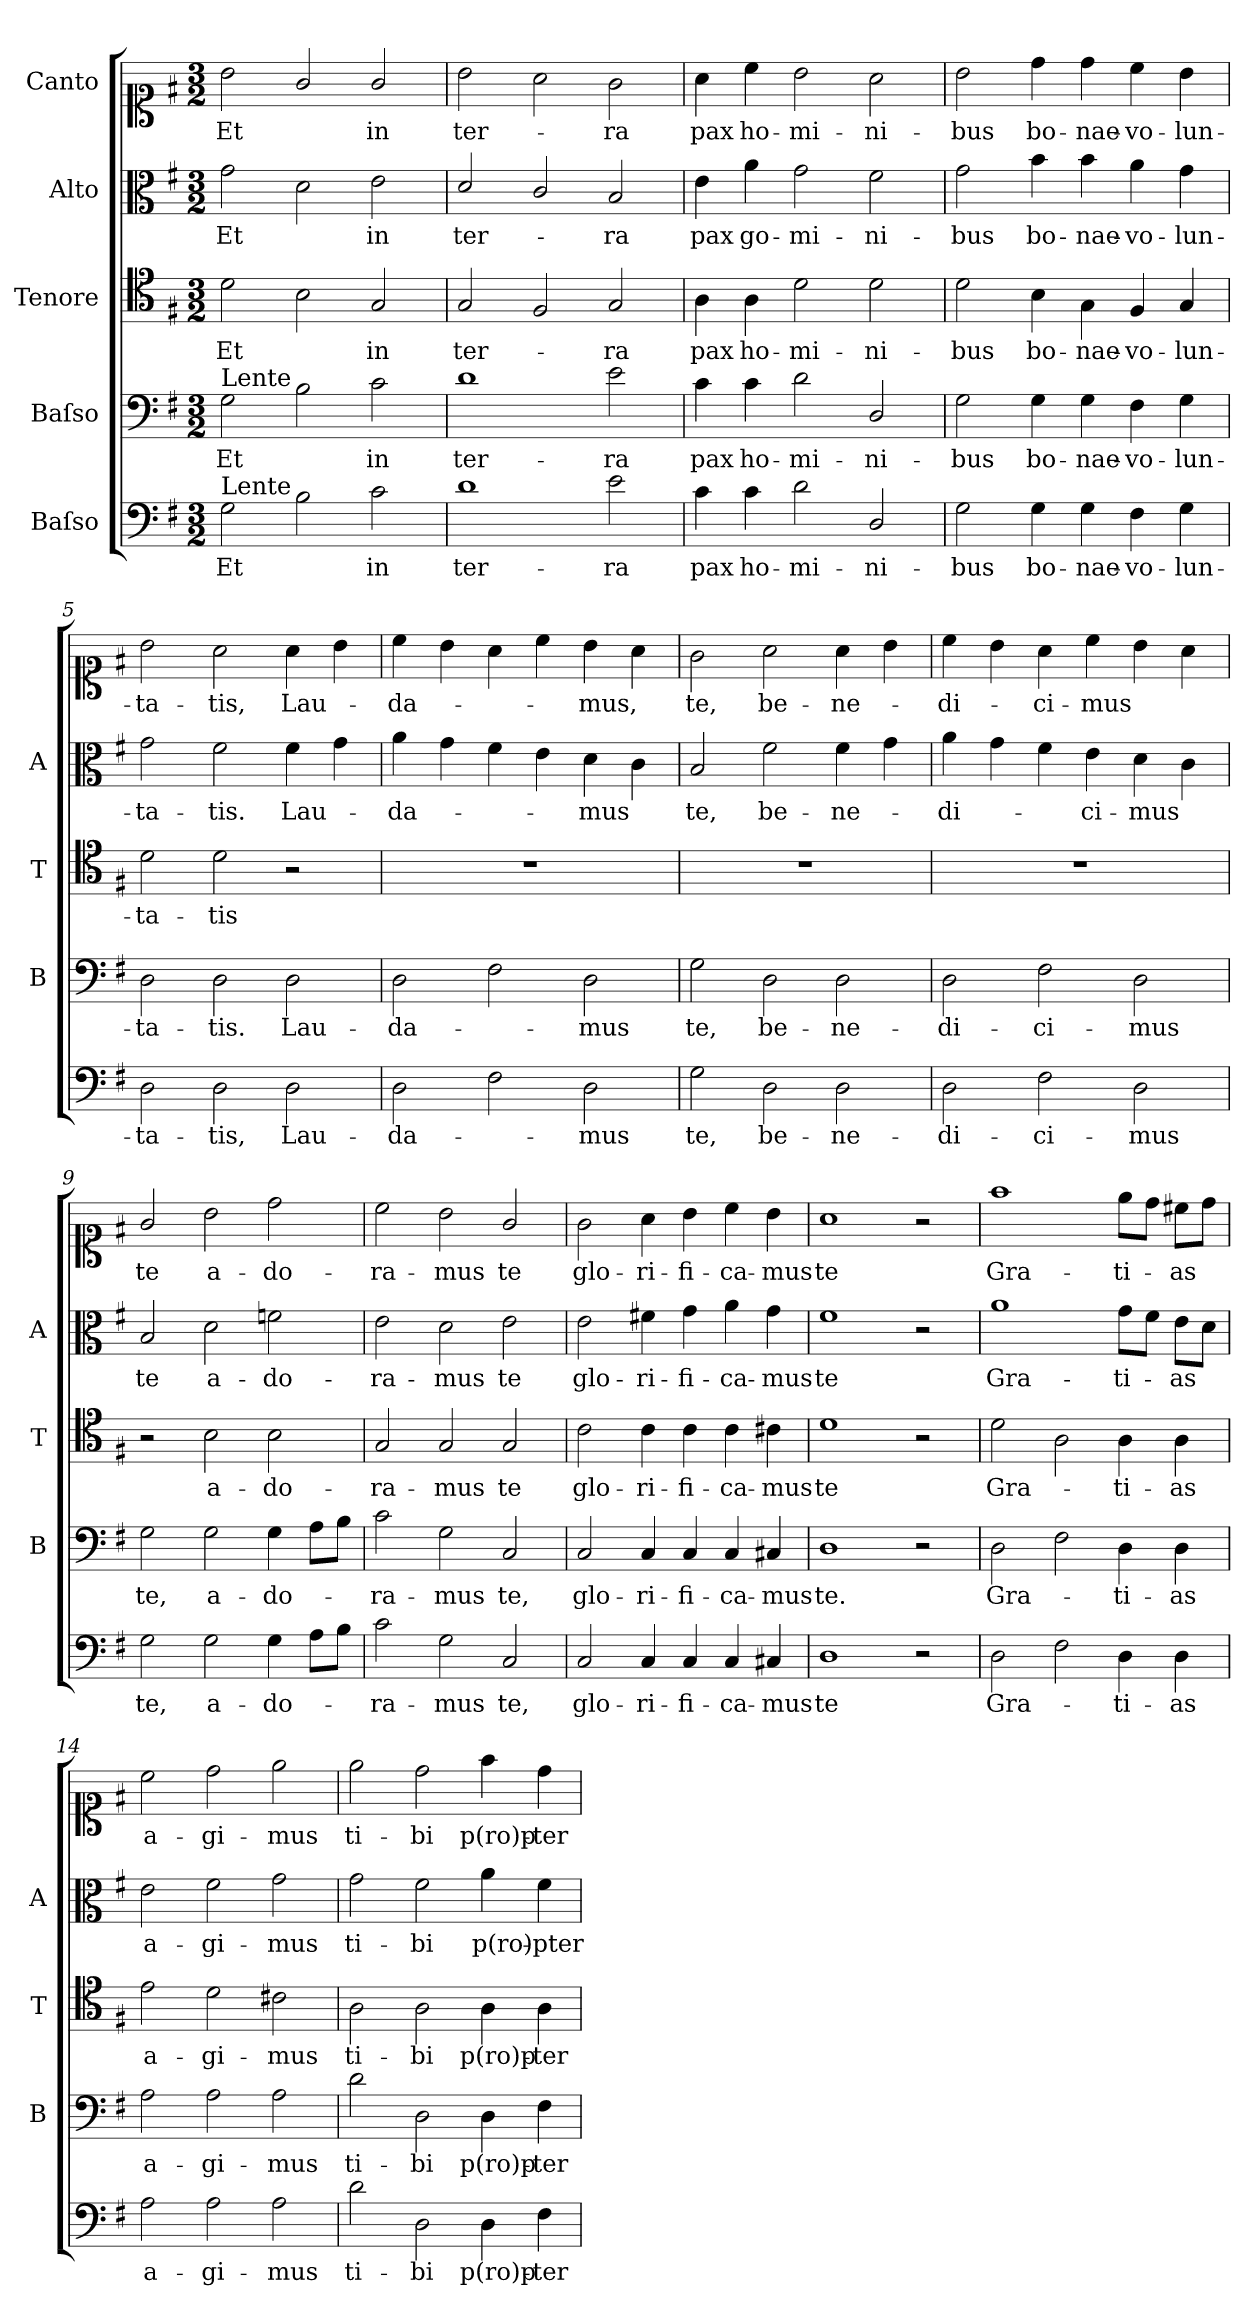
**kern	**text	**kern	**text	**kern	**text	**kern	**text	**kern	**text
*part5	*part5	*part4	*part4	*part3	*part3	*part2	*part2	*part1	*part1
*staff5	*staff5	*staff4	*staff4	*staff3	*staff3	*staff2	*staff2	*staff1	*staff1
*I"Baſso	*	*I"Baſso	*	*I"Tenore	*	*I"Alto	*	*I"Canto	*
*	*	*I'B	*	*I'T	*	*I'A	*	*	*
*clefF4	*	*clefF4	*	*clefC4	*	*clefC3	*	*clefC1	*
*k[f#]	*	*k[f#]	*	*k[f#]	*	*k[f#]	*	*k[f#]	*
*G:	*	*G:	*	*G:	*	*G:	*	*G:	*
*M3/2	*	*M3/2	*	*M3/2	*	*M3/2	*	*M3/2	*
=1	=1	=1	=1	=1	=1	=1	=1	=1	=1
!	!	!LO:TX:a:t=Lente	!	!	!	!	!	!	!
!LO:TX:a:t=Lente	!	!	!	!	!	!	!	!	!
2G\	Et	2G\	Et	2d\	Et	2g\	Et	2b\	Et
2B\	.	2B\	.	2B\	.	2d\	.	2g/	.
2c\	in	2c\	in	2G/	in	2e\	in	2g/	in
=2	=2	=2	=2	=2	=2	=2	=2	=2	=2
1d	ter-	1d	ter-	2G/	ter-	2d/	ter-	2b\	ter-
.	.	.	.	2F#/	.	2c/	.	2a\	.
2e\	-ra	2e\	-ra	2G/	-ra	2B/	-ra	2g\	-ra
=3	=3	=3	=3	=3	=3	=3	=3	=3	=3
4c\	pax	4c\	pax	4A\	pax	4e\	pax	4a\	pax
4c\	ho-	4c\	ho-	4A\	ho-	4a\	go-	4cc\	ho-
2d\	-mi-	2d\	-mi-	2d\	-mi-	2g\	-mi-	2b\	-mi-
2D/	-ni-	2D/	-ni-	2d\	-ni-	2f#\	-ni-	2a\	-ni-
=4	=4	=4	=4	=4	=4	=4	=4	=4	=4
2G\	-bus	2G\	-bus	2d\	-bus	2g\	-bus	2b\	-bus
4G\	bo-	4G\	bo-	4B\	bo-	4b\	bo-	4dd\	bo-
4G\	-nae-	4G\	-nae-	4G\	-nae-	4b\	-nae-	4dd\	-nae-
4F#\	-vo-	4F#\	-vo-	4F#/	-vo-	4a\	-vo-	4cc\	-vo-
4G\	-lun-	4G\	-lun-	4G/	-lun-	4g\	-lun-	4b\	-lun-
=5	=5	=5	=5	=5	=5	=5	=5	=5	=5
2D\	-ta-	2D\	-ta-	2d\	-ta-	2g\	-ta-	2b\	-ta-
2D\	-tis,	2D\	-tis.	2d\	-tis	2f#\	-tis.	2a\	-tis,
2D\	Lau-	2D\	Lau-	2r	.	4f#\	Lau-	4a\	Lau-
.	.	.	.	.	.	4g\	.	4b\	.
=6	=6	=6	=6	=6	=6	=6	=6	=6	=6
2D\	-da-	2D\	-da-	1.r	.	4a\	-da-	4cc\	-da-
.	.	.	.	.	.	4g\	.	4b\	.
2F#\	.	2F#\	.	.	.	4f#\	.	4a\	.
.	.	.	.	.	.	4e\	.	4cc\	.
2D\	-mus	2D\	-mus	.	.	4d\	-mus	4b\	-mus,
.	.	.	.	.	.	4c\	.	4a\	.
=7	=7	=7	=7	=7	=7	=7	=7	=7	=7
2G\	te,	2G\	te,	1.r	.	2B/	te,	2g\	te,
2D\	be-	2D\	be-	.	.	2f#\	be-	2a\	be-
2D\	-ne-	2D\	-ne-	.	.	4f#\	-ne-	4a\	-ne-
.	.	.	.	.	.	4g\	.	4b\	.
=8	=8	=8	=8	=8	=8	=8	=8	=8	=8
2D\	-di-	2D\	-di-	1.r	.	4a\	-di-	4cc\	-di-
.	.	.	.	.	.	4g\	.	4b\	.
2F#\	-ci-	2F#\	-ci-	.	.	4f#\	.	4a\	-ci-
.	.	.	.	.	.	4e\	-ci-	4cc\	-mus
2D\	-mus	2D\	-mus	.	.	4d\	-mus	4b\	.
.	.	.	.	.	.	4c\	.	4a\	.
=9	=9	=9	=9	=9	=9	=9	=9	=9	=9
2G\	te,	2G\	te,	2r	.	2B/	te	2g/	te
2G\	a-	2G\	a-	2B\	a-	2d\	a-	2b\	a-
4G\	-do-	4G\	-do-	2B\	-do-	2fn\	-do-	2dd\	-do-
8A\L	.	8A\L	.	.	.	.	.	.	.
8B\J	.	8B\J	.	.	.	.	.	.	.
=10	=10	=10	=10	=10	=10	=10	=10	=10	=10
2c\	-ra-	2c\	-ra-	2G/	-ra-	2e\	-ra-	2cc\	-ra-
2G\	-mus	2G\	-mus	2G/	-mus	2d\	-mus	2b\	-mus
2C/	te,	2C/	te,	2G/	te	2e\	te	2g/	te
=11	=11	=11	=11	=11	=11	=11	=11	=11	=11
2C/	glo-	2C/	glo-	2c\	glo-	2e\	glo-	2g\	glo-
4C/	-ri-	4C/	-ri-	4c\	-ri-	4f#X\	-ri-	4a\	-ri-
4C/	-fi-	4C/	-fi-	4c\	-fi-	4g\	-fi-	4b\	-fi-
4C/	-ca-	4C/	-ca-	4c\	-ca-	4a\	-ca-	4cc\	-ca-
4C#X/	-mus	4C#X/	-mus	4c#X\	-mus	4g\	-mus	4b\	-mus
=12	=12	=12	=12	=12	=12	=12	=12	=12	=12
1D	te	1D	te.	1d	te	1f#	te	1a	te
2r	.	2r	.	2r	.	2r	.	2r	.
=13	=13	=13	=13	=13	=13	=13	=13	=13	=13
2D\	Gra-	2D\	Gra-	2d\	Gra-	1a	Gra-	1ff#	Gra-
2F#\	.	2F#\	.	2A\	.	.	.	.	.
4D\	-ti-	4D\	-ti-	4A\	-ti-	8g\L	-ti-	8ee\L	-ti-
.	.	.	.	.	.	8f#\J	.	8dd\J	.
4D\	-as	4D\	-as	4A\	-as	8e\L	-as	8cc#X\L	-as
.	.	.	.	.	.	8d\J	.	8dd\J	.
=14	=14	=14	=14	=14	=14	=14	=14	=14	=14
2A\	a-	2A\	a-	2e\	a-	2e\	a-	2cc\	a-
2A\	-gi-	2A\	-gi-	2d\	-gi-	2f#\	-gi-	2dd\	-gi-
2A\	-mus	2A\	-mus	2c#X\	-mus	2g\	-mus	2ee\	-mus
=15	=15	=15	=15	=15	=15	=15	=15	=15	=15
2d\	ti-	2d\	ti-	2A\	ti-	2g\	ti-	2ee\	ti-
2D\	-bi	2D\	-bi	2A\	-bi	2f#\	-bi	2dd\	-bi
4D\	p(ro)p-	4D\	p(ro)p-	4A\	p(ro)p-	4a\	p(ro)-	4ff#\	p(ro)p-
4F#\	-ter	4F#\	-ter	4A\	-ter	4f#\	-pter	4dd\	-ter
=	=	=	=	=	=	=	=	=	=
*-	*-	*-	*-	*-	*-	*-	*-	*-	*-
